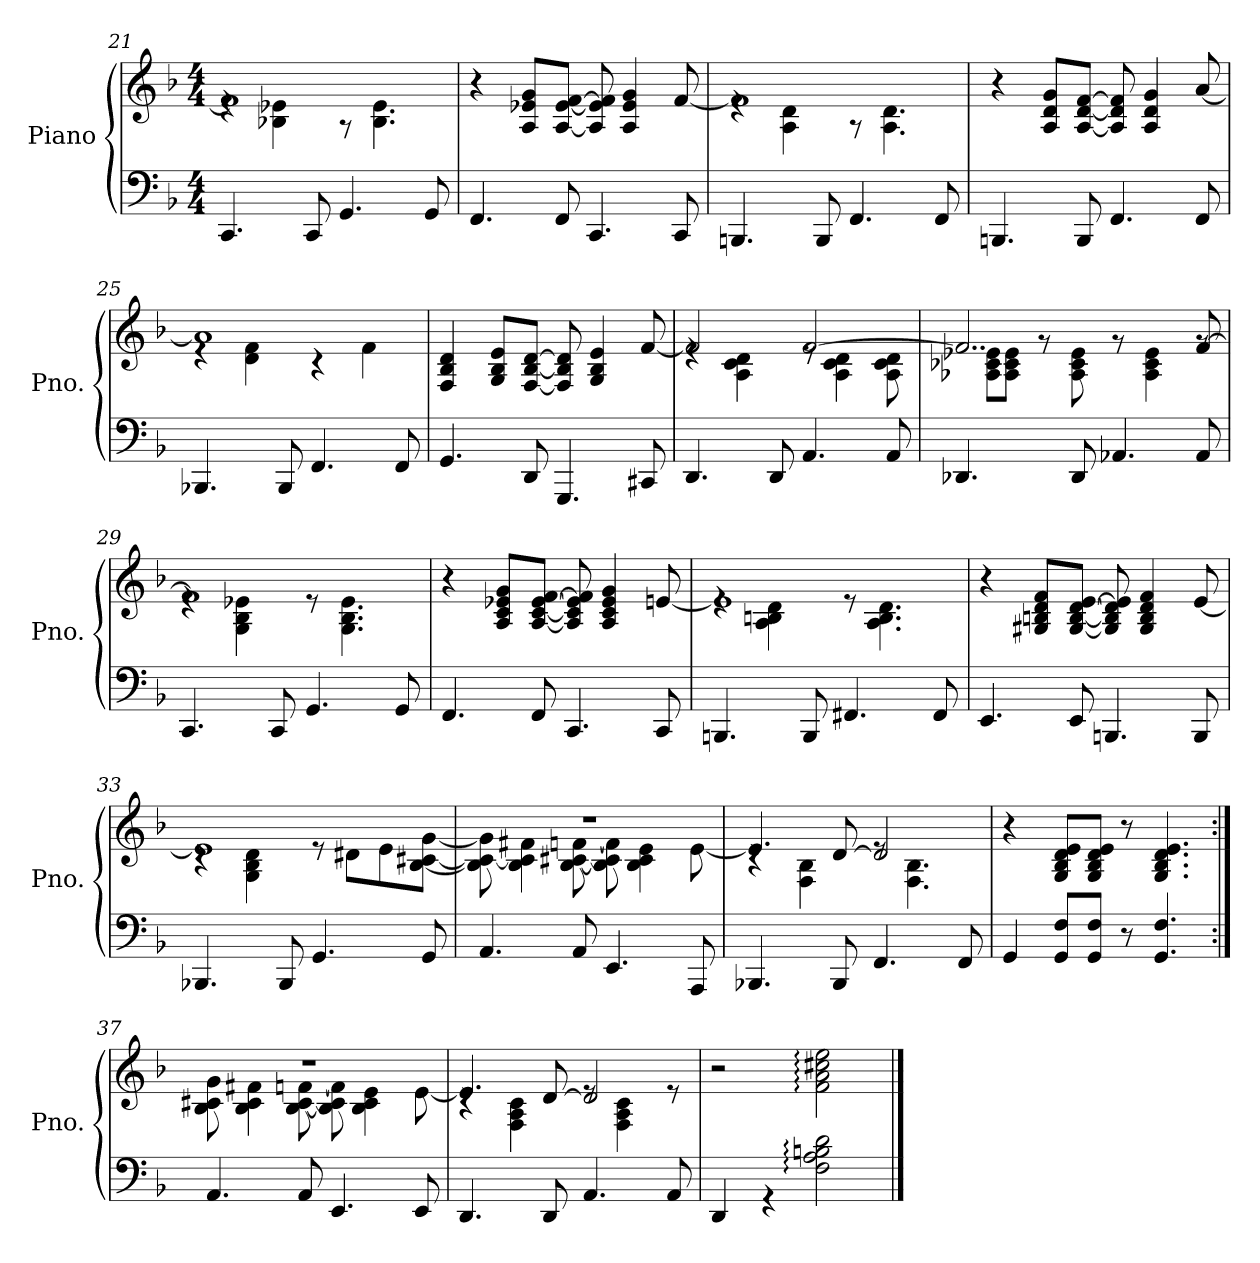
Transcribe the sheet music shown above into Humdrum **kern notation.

**kern	**kern
*part1	*part1
*staff2	*staff1
*I"Piano	*
*I'Pno.	*
!!LO:PB:g=z
*clefF4	*clefG2
*k[b-]	*k[b-]
*M4/4	*M4/4
=21	=21
*	*^
4.CC/	1f]	4re
.	.	4B-X\ 4e-X\
8CC/	.	.
4.GG/	.	8r
.	.	4.B-\ 4.e-\
8GG/	.	.
*	*v	*v
=22	=22
4.FF/	4r
.	8A/ 8e-X/ 8g/L
8FF/	[8A/ [8e-/ [8f/J
4.CC/	8A/] 8e-/] 8f/]
.	4A/ 4e-/ 4g/
8CC/	[8f/
=23	=23
*	*^
4.BBBn/	1f]	4re
.	.	4A\ 4d\
8BBB/	.	.
4.FF/	.	8r
.	.	4.A\ 4.d\
8FF/	.	.
*	*v	*v
=24	=24
4.BBBn/	4r
.	8A/ 8d/ 8g/L
8BBB/	[8A/ [8d/ [8f/J
4.FF/	8A/] 8d/] 8f/]
.	4A/ 4d/ 4g/
8FF/	[8a/
!!LO:LB:g=z
=25	=25
*	*^
4.BBB-X/	1a]	4re
.	.	4d\ 4f\
8BBB-/	.	.
4.FF/	.	4r
.	.	4f\
8FF/	.	.
*	*v	*v
=26	=26
4.GG/	4F/ 4B-/ 4d/
.	8G/ 8B-/ 8e/L
8DD/	[8F/ [8B-/ [8d/J
4.GGG/	8F/] 8B-/] 8d/]
.	4G/ 4B-/ 4e/
8CC#X/	[8f/
=27	=27
*	*^
4.DD/	2f/]	4re
.	.	4A\ 4c\ 4d\
8DD/	.	.
4.AA/	[2f/	8re
.	.	4A\ 4c\ 4d\
8AA/	.	8A\ 8c\ 8d\
=28	=28	=28
4.DD-X/	2..f/]	8A-X\ 8c-X\ 8e-X\L
.	.	8A-\ 8c-\ 8e-\J
.	.	8rg
8DD-/	.	8A-\ 8c-\ 8e-\
4.AA-X/	.	8rg
.	.	4A-\ 4c-\ 4e-\
8AA-/	[8f/	8rg
!!LO:LB:g=z	!!
=29	=29	=29
4.CC/	1f]	4re
.	.	4G\ 4B-\ 4e-X\
8CC/	.	.
4.GG/	.	8re
.	.	4.G\ 4.B-\ 4.e-\
8GG/	.	.
*	*v	*v
=30	=30
4.FF/	4r
.	8A/ 8c/ 8e-X/ 8g/L
8FF/	[8A/ [8c/ [8e-/ [8f/J
4.CC/	8A/] 8c/] 8e-/] 8f/]
.	4A/ 4c/ 4e-/ 4g/
8CC/	[8en/
=31	=31
*	*^
4.BBBn/	1e]	4re
.	.	4A\ 4Bn\ 4d\
8BBB/	.	.
4.FF#X/	.	8re
.	.	4.A\ 4.B\ 4.d\
8FF#/	.	.
*	*v	*v
=32	=32
4.EE/	4r
.	8G#X/ 8Bn/ 8d/ 8f/L
8EE/	[8G#/ [8B/ [8d/ [8e/J
4.BBBn/	8G#/] 8B/] 8d/] 8e/]
.	4G#/ 4B/ 4d/ 4f/
8BBB/	[8e/
!!LO:LB:g=z
=33	=33
*	*^
4.BBB-X/	1e]	4rc
.	.	4G\ 4B-\ 4d\
8BBB-/	.	.
4.GG/	.	8re
.	.	8d#X\L
.	.	8e\
8GG/	.	[8B-\ [8c#X\ [8g\J
=34	=34	=34
4.AA/	1r	8B-\] 8c#\_ 8g\]
.	.	4B-\ 4c#\] 4f#X\
8AA/	.	[8B-\ [8c#X\ [8fn\
4.EE/	.	8B-\] 8c#\] 8f\]
.	.	4B-\ 4c#\ 4e\
8AAA/	.	[8e\
=35	=35	=35
4.BBB-X/	4.e/]	4rc
.	.	4F\ 4B-\
8BBB-/	[8d/	.
4.FF/	2d/]	8re
.	.	4.F\ 4.B-\
8FF/	.	.
*	*v	*v
=36	=36
4GG/	4r
8GG/ 8F/L	8G/ 8B-/ 8d/ 8e/L
8GG/ 8F/J	8G/ 8B-/ 8d/ 8e/J
8r	8r
4.GG/ 4.F/	4.G/ 4.B-/ 4.d/ 4.e/
!!LO:LB:g=z
=37:|!	=37:|!
*	*^
4.AA/	1r	8B-\ 8c#X\ 8g\
.	.	4B-\ 4c#\ 4f#X\
8AA/	.	[8B-\ [8c#\ [8fn\
4.EE/	.	8B-\] 8c#\] 8f\]
.	.	4B-\ 4c#\ 4e\
8EE/	.	[8e\
=38	=38	=38
4.DD/	4.e/]	4rc
.	.	4F\ 4A\ 4c\
8DD/	[8d/	.
4.AA/	2d/]	8re
.	.	4F\ 4A\ 4c\
8AA/	.	8re
*	*v	*v
=39	=39
4DD/	2r
4rGG	.
2F\: 2A\: 2Bn\: 2d\:	2f\: 2a\: 2cc#X\: 2ee\:
==	==
*-	*-
